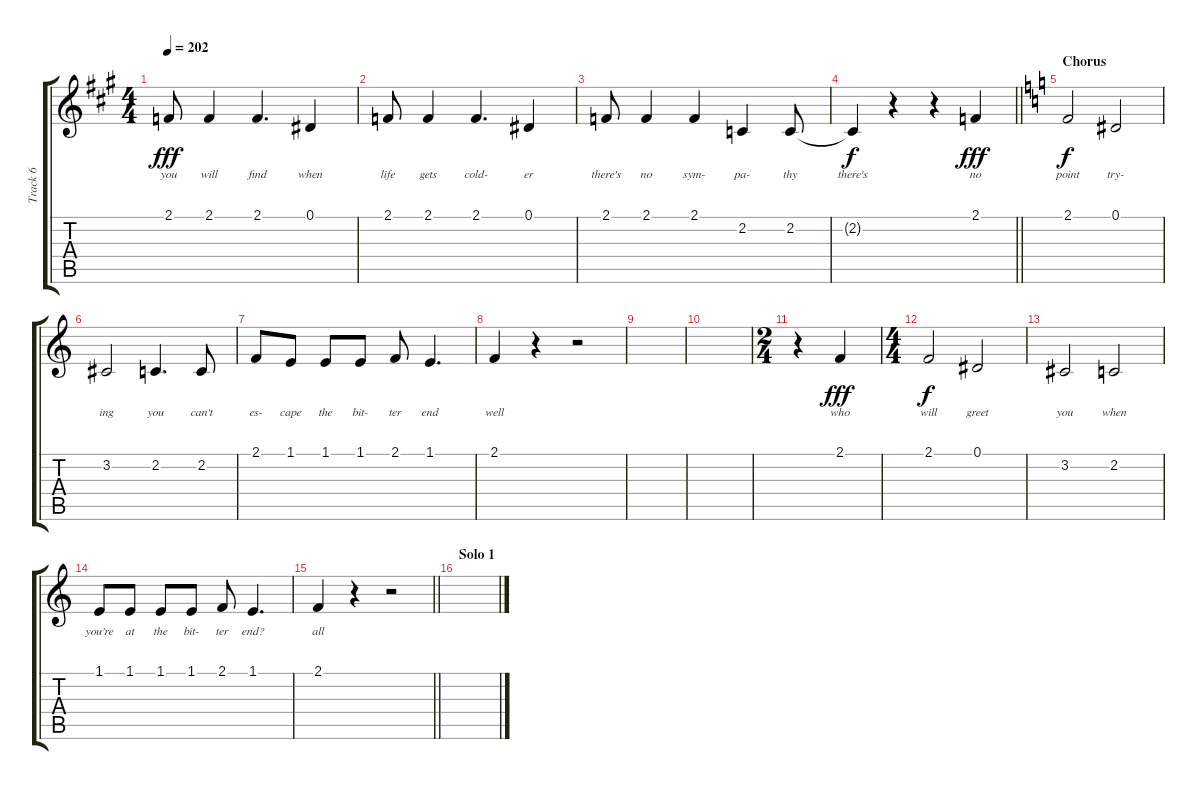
\track ("Track 6" "Track 6") {instrument lead2sawtooth}
\staff {score tabs}
\tuning (Eb4 Bb3 Gb3 Db3 Ab2 Eb2) {hide}
\ts (4 4)
\tempo 202
\clef g2
\ks a
2.1.8{lyrics (0 "you") lyrics (1 "") lyrics (2 "") lyrics (3 "") lyrics (4 "") dy fff} 2.1.4{lyrics (0 "will") lyrics (1 "") lyrics (2 "") lyrics (3 "") lyrics (4 "")} 2.1.4{d lyrics (0 "find") lyrics (1 "") lyrics (2 "") lyrics (3 "") lyrics (4 "")} 0.1.4{lyrics (0 "when") lyrics (1 "") lyrics (2 "") lyrics (3 "") lyrics (4 "")} |
2.1.8{lyrics (0 "life") lyrics (1 "") lyrics (2 "") lyrics (3 "") lyrics (4 "")} 2.1.4{lyrics (0 "gets") lyrics (1 "") lyrics (2 "") lyrics (3 "") lyrics (4 "")} 2.1.4{d lyrics (0 "cold-") lyrics (1 "") lyrics (2 "") lyrics (3 "") lyrics (4 "")} 0.1.4{lyrics (0 "er") lyrics (1 "") lyrics (2 "") lyrics (3 "") lyrics (4 "")} |
2.1.8{lyrics (0 "there's") lyrics (1 "") lyrics (2 "") lyrics (3 "") lyrics (4 "")} 2.1.4{lyrics (0 "no") lyrics (1 "") lyrics (2 "") lyrics (3 "") lyrics (4 "")} 2.1.4{lyrics (0 "sym-") lyrics (1 "") lyrics (2 "") lyrics (3 "") lyrics (4 "")} 2.2.4{lyrics (0 "pa-") lyrics (1 "") lyrics (2 "") lyrics (3 "") lyrics (4 "")} 2.2.8{lyrics (0 "thy") lyrics (1 "") lyrics (2 "") lyrics (3 "") lyrics (4 "")} |
\barLineRight lightlight
2.2{t}.4{lyrics (0 "there's") lyrics (1 "") lyrics (2 "") lyrics (3 "") lyrics (4 "") dy f} r.4 r.4 2.1.4{lyrics (0 "no") lyrics (1 "") lyrics (2 "") lyrics (3 "") lyrics (4 "") dy fff} |
\section ("" "Chorus")
\ks c
2.1.2{lyrics (0 "point") lyrics (1 "") lyrics (2 "") lyrics (3 "") lyrics (4 "") dy f} 0.1.2{lyrics (0 "try-") lyrics (1 "") lyrics (2 "") lyrics (3 "") lyrics (4 "")} |
3.2.2{lyrics (0 "ing") lyrics (1 "") lyrics (2 "") lyrics (3 "") lyrics (4 "")} 2.2.4{d lyrics (0 "you") lyrics (1 "") lyrics (2 "") lyrics (3 "") lyrics (4 "")} 2.2.8{lyrics (0 "can't") lyrics (1 "") lyrics (2 "") lyrics (3 "") lyrics (4 "")} |
2.1.8{lyrics (0 "es-") lyrics (1 "") lyrics (2 "") lyrics (3 "") lyrics (4 "")} 1.1.8{lyrics (0 "cape") lyrics (1 "") lyrics (2 "") lyrics (3 "") lyrics (4 "")} 1.1.8{lyrics (0 "the") lyrics (1 "") lyrics (2 "") lyrics (3 "") lyrics (4 "")} 1.1.8{lyrics (0 "bit-") lyrics (1 "") lyrics (2 "") lyrics (3 "") lyrics (4 "")} 2.1.8{lyrics (0 "ter") lyrics (1 "") lyrics (2 "") lyrics (3 "") lyrics (4 "")} 1.1.4{d lyrics (0 "end") lyrics (1 "") lyrics (2 "") lyrics (3 "") lyrics (4 "")} |
2.1.4{lyrics (0 "well") lyrics (1 "") lyrics (2 "") lyrics (3 "") lyrics (4 "")} r.4 r.2 |
|
|
\ts (2 4)
r.4 2.1.4{lyrics (0 "who") lyrics (1 "") lyrics (2 "") lyrics (3 "") lyrics (4 "") dy fff} |
\ts (4 4)
2.1.2{lyrics (0 "will") lyrics (1 "") lyrics (2 "") lyrics (3 "") lyrics (4 "") dy f} 0.1.2{lyrics (0 "greet") lyrics (1 "") lyrics (2 "") lyrics (3 "") lyrics (4 "")} |
3.2.2{lyrics (0 "you") lyrics (1 "") lyrics (2 "") lyrics (3 "") lyrics (4 "")} 2.2.2{lyrics (0 "when") lyrics (1 "") lyrics (2 "") lyrics (3 "") lyrics (4 "")} |
1.1.8{lyrics (0 "you're") lyrics (1 "") lyrics (2 "") lyrics (3 "") lyrics (4 "")} 1.1.8{lyrics (0 "at") lyrics (1 "") lyrics (2 "") lyrics (3 "") lyrics (4 "")} 1.1.8{lyrics (0 "the") lyrics (1 "") lyrics (2 "") lyrics (3 "") lyrics (4 "")} 1.1.8{lyrics (0 "bit-") lyrics (1 "") lyrics (2 "") lyrics (3 "") lyrics (4 "")} 2.1.8{lyrics (0 "ter") lyrics (1 "") lyrics (2 "") lyrics (3 "") lyrics (4 "")} 1.1.4{d lyrics (0 "end?") lyrics (1 "") lyrics (2 "") lyrics (3 "") lyrics (4 "")} |
\barLineRight lightlight
2.1.4{lyrics (0 "all") lyrics (1 "") lyrics (2 "") lyrics (3 "") lyrics (4 "")} r.4 r.2 |
\section ("" "Solo 1")
